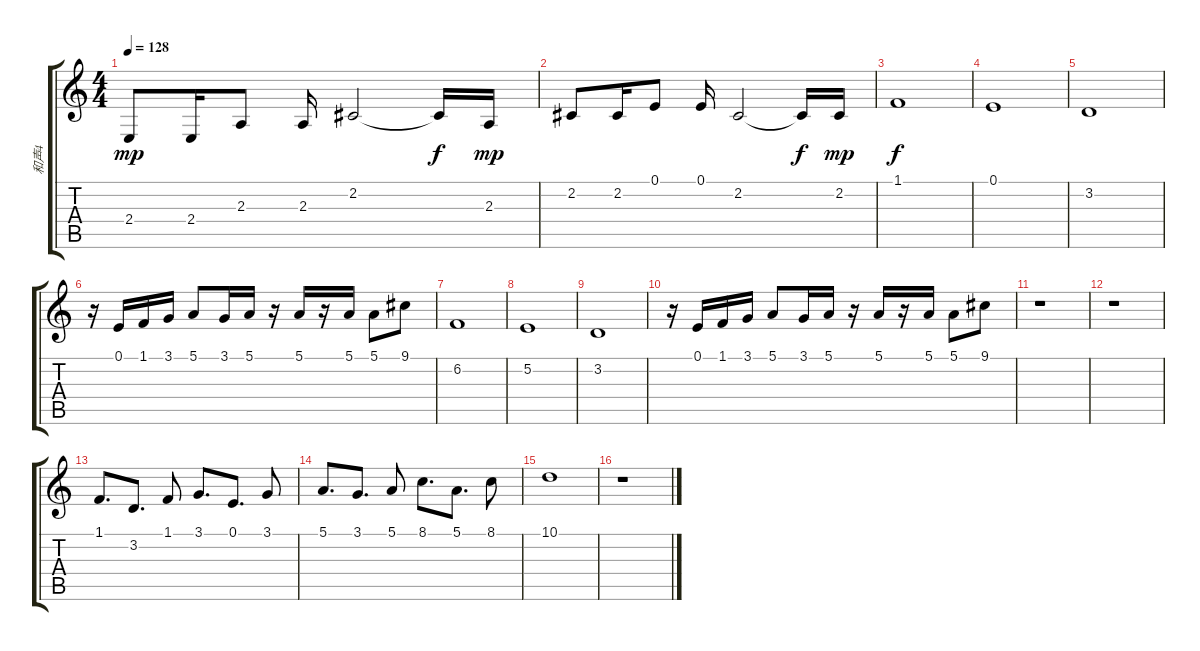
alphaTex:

\track ("和声4" "和声4") {instrument brasssection}
\staff {score tabs}
\tuning (E4 B3 G3 D3 A2 E2) {hide}
\ts (4 4)
\tempo 128
\clef g2
\ks c
2.4.8{dy mp} 2.4.16 2.3.8 2.3.16 2.2.2 2.2{t}.16{dy f} 2.3.16{dy mp} |
2.2.8 2.2.16 0.1.8 0.1.16 2.2.2 2.2{t}.16{dy f} 2.2.16{dy mp} |
1.1.1{dy f} |
0.1.1 |
3.2.1 |
r.16 0.1.16{instrument brasssection} 1.1.16 3.1.16 5.1.8 3.1.16 5.1.16 r.16 5.1.16 r.16 5.1.16 5.1.8 9.1.8 |
6.2.1{instrument overdrivenguitar} |
5.2.1 |
3.2.1 |
r.16 0.1.16{instrument brasssection} 1.1.16 3.1.16 5.1.8 3.1.16 5.1.16 r.16 5.1.16 r.16 5.1.16 5.1.8 9.1.8 |
r.1 |
r.1 |
1.1.8{d instrument brasssection} 3.2.8{d} 1.1.8 3.1.8{d} 0.1.8{d} 3.1.8 |
5.1.8{d} 3.1.8{d} 5.1.8 8.1.8{d} 5.1.8{d} 8.1.8 |
10.1.1 |
r.1
